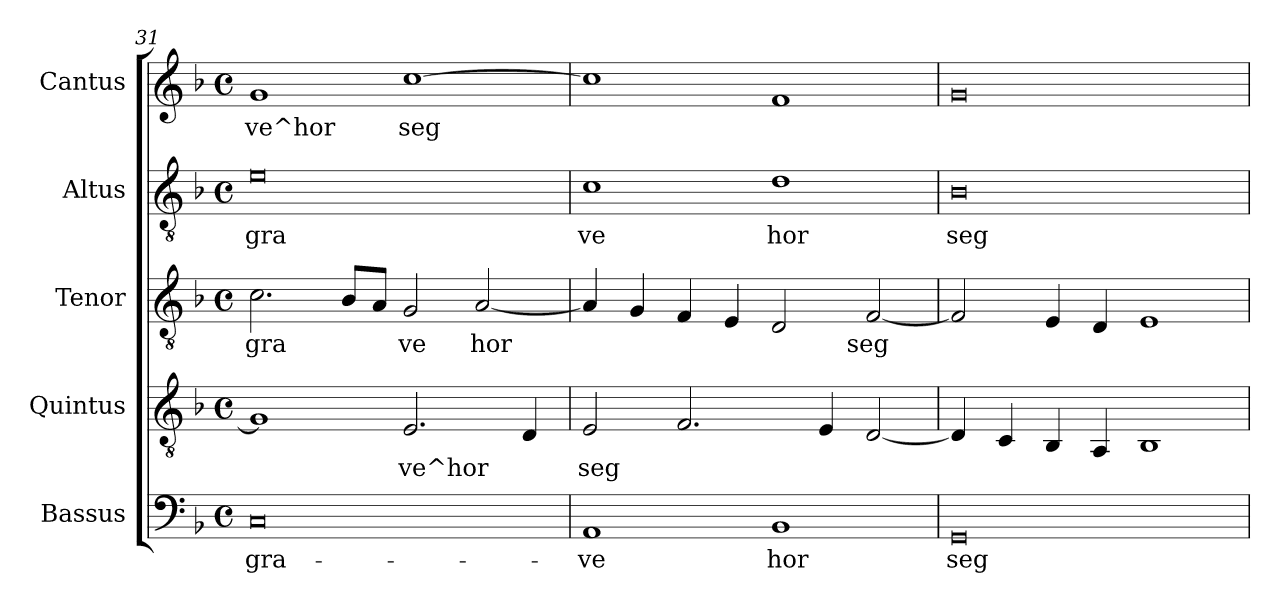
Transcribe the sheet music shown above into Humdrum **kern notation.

**kern	**text	**kern	**text	**kern	**text	**kern	**text	**kern	**text
*part5	*part5	*part4	*part4	*part3	*part3	*part2	*part2	*part1	*part1
*staff5	*staff5	*staff4	*staff4	*staff3	*staff3	*staff2	*staff2	*staff1	*staff1
*I"Bassus	*	*I"Quintus	*	*I"Tenor	*	*I"Altus	*	*I"Cantus	*
*clefF4	*	*clefGv2	*	*clefGv2	*	*clefGv2	*	*clefG2	*
*k[b-]	*	*k[b-]	*	*k[b-]	*	*k[b-]	*	*k[b-]	*
*F:	*	*F:	*	*F:	*	*F:	*	*F:	*
*M4/4	*	*M4/4	*	*M4/4	*	*M4/4	*	*M4/4	*
*met(c)	*	*met(c)	*	*met(c)	*	*met(c)	*	*met(c)	*
=31	=31	=31	=31	=31	=31	=31	=31	=31	=31
!	!LO:LY:b:cj	!	!LO:LY:b:cj	!	!LO:LY:b:cj	!	!LO:LY:b:cj	!	!LO:LY:b:cj
0C	gra-	1G]	.	2.c\	gra	0e	gra	1g	ve^hor
!	!	!	!	!	!LO:LY:b:cj	!	!	!	!
.	.	.	.	8B-/L	.	.	.	.	.
!	!	!	!	!	!LO:LY:b:cj	!	!	!	!
.	.	.	.	8A/J	.	.	.	.	.
!	!	!	!LO:LY:b:cj	!	!LO:LY:b:cj	!	!	!	!LO:LY:b:cj
.	.	2.E/	ve^hor	2G/	ve	.	.	[>1cc	seg
!	!	!	!	!	!LO:LY:b:cj	!	!	!	!
.	.	.	.	[<2A/	hor	.	.	.	.
!	!	!	!LO:LY:b:cj	!	!	!	!	!	!
.	.	4D/	.	.	.	.	.	.	.
=32	=32	=32	=32	=32	=32	=32	=32	=32	=32
!	!LO:LY:b:cj	!	!LO:LY:b:cj	!	!LO:LY:b:cj	!	!LO:LY:b:cj	!	!LO:LY:b:cj
1AA	-ve	2E/	seg	4A/]	.	1c	ve	1cc]	.
!	!	!	!	!	!LO:LY:b:cj	!	!	!	!
.	.	.	.	4G/	.	.	.	.	.
!	!	!	!LO:LY:b:cj	!	!LO:LY:b:cj	!	!	!	!
.	.	2.F/	.	4F/	.	.	.	.	.
!	!	!	!	!	!LO:LY:b:cj	!	!	!	!
.	.	.	.	4E/	.	.	.	.	.
!	!LO:LY:b:cj	!	!	!	!LO:LY:b:cj	!	!LO:LY:b:cj	!	!LO:LY:b:cj
1BB-	hor	.	.	2D/	.	1d	hor	1f	.
!	!	!	!LO:LY:b:cj	!	!	!	!	!	!
.	.	4E/	.	.	.	.	.	.	.
!	!	!	!LO:LY:b:cj	!	!LO:LY:b:cj	!	!	!	!
.	.	[<2D/	.	[<2F/	seg	.	.	.	.
=33	=33	=33	=33	=33	=33	=33	=33	=33	=33
!	!LO:LY:b:cj	!	!LO:LY:b:cj	!	!LO:LY:b:cj	!	!LO:LY:b:cj	!	!LO:LY:b:cj
0GG	seg-	4D/]	.	2F/]	.	0B-	seg	0g	.
!	!	!	!LO:LY:b:cj	!	!	!	!	!	!
.	.	4C/	.	.	.	.	.	.	.
!	!	!	!LO:LY:b:cj	!	!LO:LY:b:cj	!	!	!	!
.	.	4BB-/	.	4E/	.	.	.	.	.
!	!	!	!LO:LY:b:cj	!	!LO:LY:b:cj	!	!	!	!
.	.	4AA/	.	4D/	.	.	.	.	.
!	!	!	!LO:LY:b:cj	!	!LO:LY:b:cj	!	!	!	!
.	.	1BB-	.	1E	.	.	.	.	.
=	=	=	=	=	=	=	=	=	=
*-	*-	*-	*-	*-	*-	*-	*-	*-	*-
